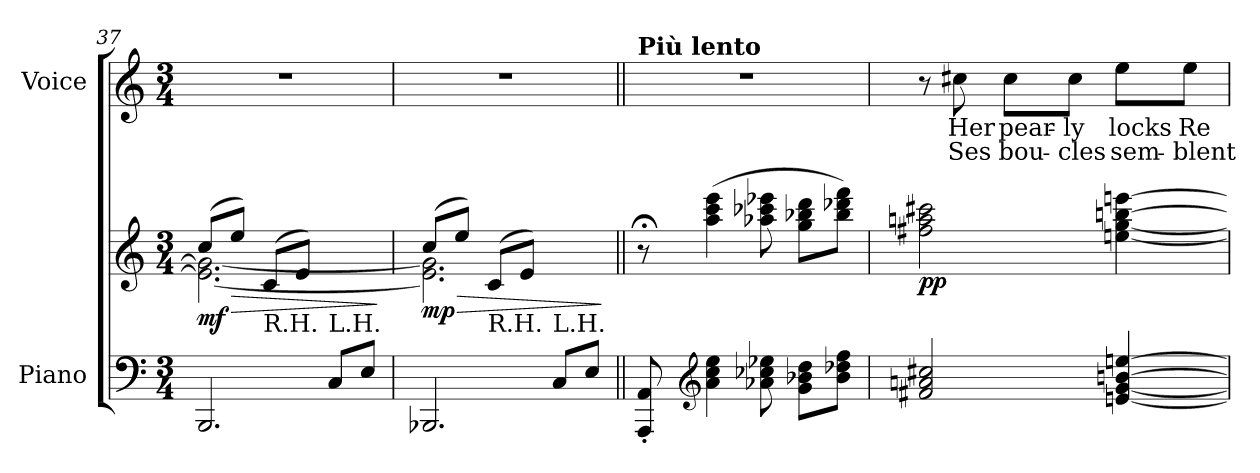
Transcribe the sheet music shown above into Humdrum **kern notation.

**kern	**kern	**dynam	**kern	**text	**text	**dynam
*part2	*part2	*part2	*part1	*part1	*part1	*part1
*staff3	*staff2	*staff2/3	*staff1	*staff1	*staff1	*staff1
*I"Piano	*	*	*I"Voice	*	*	*
*I'Pno	*	*	*	*	*	*
*clefF4	*clefG2	*	*clefG2	*	*	*
*k[]	*k[]	*	*k[]	*	*	*
*M3/4	*M3/4	*	*M3/4	*	*	*
*MM50	*MM50	*	*MM50	*	*	*
=37	=37	=37	=37	=37	=37	=37
*^	*	*	*	*	*	*
!	!	!	!LO:HP:b	!	!	!	!
*	*	*^	*	*	*	*	*
!	!	!	!	!LO:DY:n=1:b	!	!	!	!
2ryy	2.BBB/	(>8cc/L	2.e\_ 2.g#\_	> mf	2.r	.	.	.
.	.	8ee/J)	.	.	.	.	.	.
!	!	!LO:TX:b:t=R.H.	!	!	!	!	!	!
.	.	(>8c/L	.	.	.	.	.	.
.	.	8e/J)	.	.	.	.	.	.
!	!	!LO:TX:b:t=L.H.	!	!	!	!	!	!
8C/L	.	4ryy	.	.	.	.	.	.
8E/J	.	.	.	.	.	.	.	.
*v	*v	*	*	*	*	*	*	*
*	*v	*v	*	*	*	*	*
.	.	]	.	.	.	.
=38	=38	=38	=38	=38	=38	=38
*	*	*	*MM48	*	*	*
*^	*	*	*	*	*	*
!	!	!	!LO:HP:b	!	!	!	!
*	*	*^	*	*	*	*	*
!	!	!	!	!LO:DY:n=1:b	!	!	!	!
2ryy	2.BBB-X/	(>8cc/L	2.e\] 2.g#\]	> mp	2.r	.	.	.
.	.	8ee/J)	.	.	.	.	.	.
!	!	!LO:TX:b:t=R.H.	!	!	!	!	!	!
.	.	(>8c/L	.	.	.	.	.	.
.	.	8e/J)	.	.	.	.	.	.
!	!	!LO:TX:b:t=L.H.	!	!	!	!	!	!
8C/L	.	4ryy	.	.	.	.	.	.
8E/J	.	.	.	.	.	.	.	.
*v	*v	*	*	*	*	*	*	*
*	*v	*v	*	*	*	*	*
.	.	]	.	.	.	.
=39||	=39||	=39||	=39||	=39||	=39||	=39||
!	!	!	!LO:TX:a:B:t=Più lento	!	!	!
!	!	!LO:DY:b	!	!	!	!
!	!	!LO:DY:n=1:b	!	!	!	!
8AAA/' 8AA/'	8r;<	p other-dynamics	2.r	.	.	.
*clefG2	*	*	*	*	*	*
4a\ 4cc\ 4ee\	(>4aa\ 4ccc\ 4eee\	.	.	.	.	.
8a-X\ 8cc-X\ 8ee-X\	8aa-X\ 8ccc-X\ 8eee-X\	.	.	.	.	.
8g\ 8b-X\ 8dd\L	8gg\ 8bb-X\ 8ddd\L	.	.	.	.	.
8b-\ 8dd-X\ 8ff\J	8bb-\ 8ddd-X\ 8fff\J)	.	.	.	.	.
=40	=40	=40	=40	=40	=40	=40
!	!	!LO:DY:b	!	!	!	!
2f#X/ 2an/ 2cc#X/	2ff#X\ 2aan\ 2ccc#X\	pp	8r	.	.	.
!	!	!	!	!LO:LY:b	!LO:LY:b	!LO:DY:a
!	!	!	!	!	!	!LO:DY:n=1:a
.	.	.	8cc#X\	Her	Ses	p other-dynamics
!	!	!	!	!LO:LY:b	!LO:LY:b	!
.	.	.	8cc#\L	pear-	bou-	.
!	!	!	!	!LO:LY:b	!LO:LY:b	!
.	.	.	8cc#\J	-ly	-cles	.
!	!	!	!	!LO:LY:b	!LO:LY:b	!
[4en/ [4g/ [4bn/ [4een/	[4een\ [4gg\ [4bbn\ [4eeen\	.	8ee\L	locks	sem-	.
!	!	!	!	!LO:LY:b	!LO:LY:b	!
.	.	.	8ee\J	Re-	-blent	.
=	=	=	=	=	=	=
*-	*-	*-	*-	*-	*-	*-
